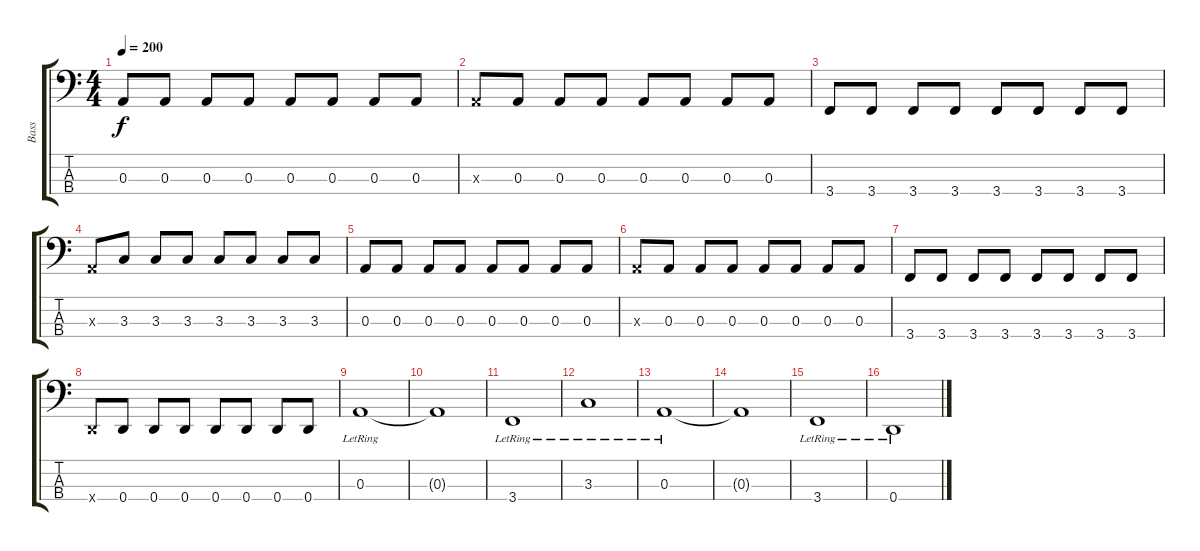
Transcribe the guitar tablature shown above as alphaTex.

\track ("Bass" "Bass") {instrument electricbassfinger}
\staff {score tabs}
\tuning (G2 D2 A1 D1) {hide}
\ts (4 4)
\tempo 200
\clef f4
\ks c
0.3.8{dy f} 0.3.8 0.3.8 0.3.8 0.3.8 0.3.8 0.3.8 0.3.8 |
0.3{x}.8 0.3.8 0.3.8 0.3.8 0.3.8 0.3.8 0.3.8 0.3.8 |
3.4.8 3.4.8 3.4.8 3.4.8 3.4.8 3.4.8 3.4.8 3.4.8 |
0.3{x}.8 3.3.8 3.3.8 3.3.8 3.3.8 3.3.8 3.3.8 3.3.8 |
0.3.8 0.3.8 0.3.8 0.3.8 0.3.8 0.3.8 0.3.8 0.3.8 |
0.3{x}.8 0.3.8 0.3.8 0.3.8 0.3.8 0.3.8 0.3.8 0.3.8 |
3.4.8 3.4.8 3.4.8 3.4.8 3.4.8 3.4.8 3.4.8 3.4.8 |
0.4{x}.8 0.4.8 0.4.8 0.4.8 0.4.8 0.4.8 0.4.8 0.4.8 |
0.3{lr}.1 |
0.3{t}.1 |
3.4{lr}.1 |
3.3{lr}.1 |
0.3{lr}.1 |
0.3{t}.1 |
3.4{lr}.1 |
0.4{lr}.1
